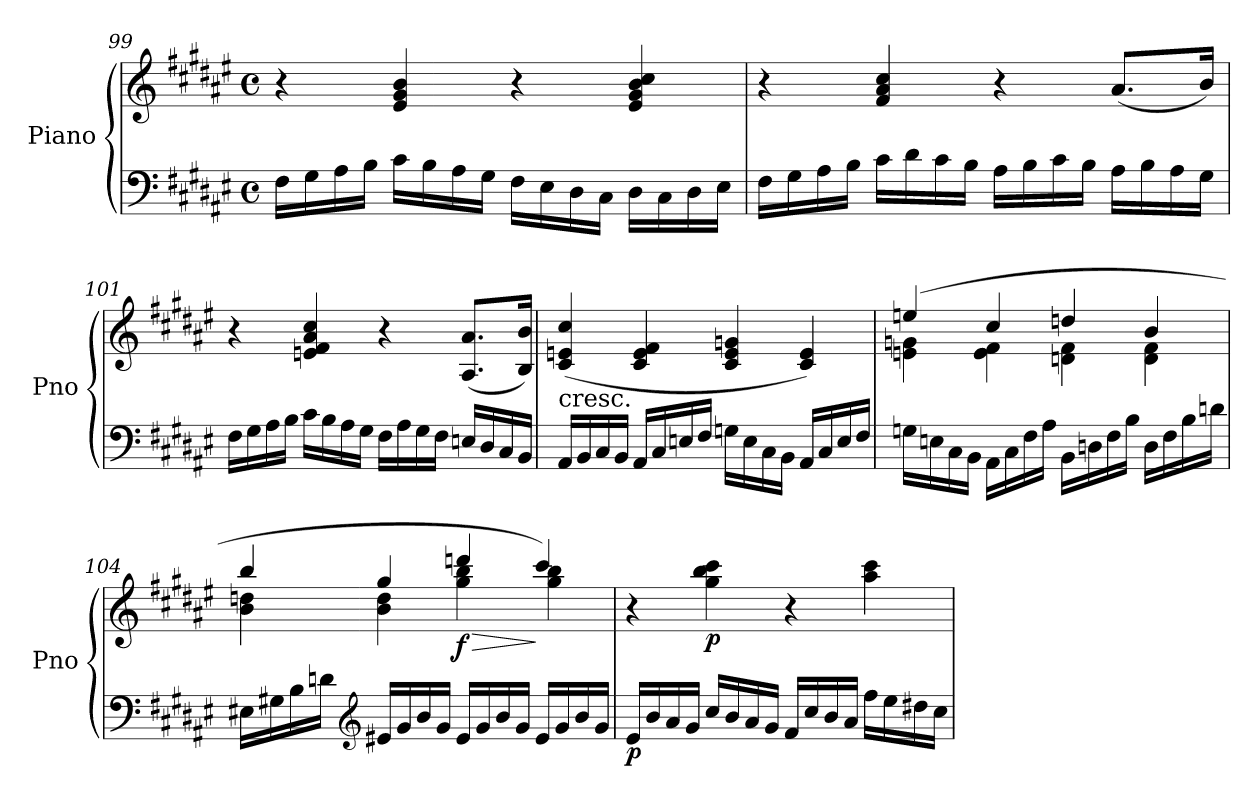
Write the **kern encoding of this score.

**kern	**kern	**dynam
*part1	*part1	*part1
*staff2	*staff1	*staff1/2
*I"Piano	*	*
*I'Pno	*	*
*clefF4	*clefG2	*
*k[f#c#g#d#a#e#]	*k[f#c#g#d#a#e#]	*
*F#:	*F#:	*
*M4/4	*M4/4	*
*met(c)	*met(c)	*
=99	=99	=99
16F#\LL	4r	.
16G#\	.	.
16A#\	.	.
16B\JJ	.	.
16c#\LL	4e#/ 4g#/ 4b/	.
16B\	.	.
16A#\	.	.
16G#\JJ	.	.
16F#\LL	4r	.
16E#\	.	.
16D#\	.	.
16C#\JJ	.	.
16D#\LL	4e#/ 4g#/ 4b/ 4cc#/	.
16C#\	.	.
16D#\	.	.
16E#\JJ	.	.
!!LO:LB:g=z
=100	=100	=100
16F#\LL	4r	.
16G#\	.	.
16A#\	.	.
16B\JJ	.	.
16c#\LL	4f#/ 4a#/ 4cc#/	.
16d#\	.	.
16c#\	.	.
16B\JJ	.	.
16A#\LL	4r	.
16B\	.	.
16c#\	.	.
16B\JJ	.	.
16A#\LL	(8.a#/L	.
16B\	.	.
16A#\	.	.
16G#\JJ	16b/Jk)	.
=101	=101	=101
16F#\LL	4r	.
16G#\	.	.
16A#\	.	.
16B\JJ	.	.
16c#\LL	4en/ 4f#/ 4a#/ 4cc#/	.
16B\	.	.
16A#\	.	.
16G#\JJ	.	.
16F#\LL	4r	.
16A#\	.	.
16G#\	.	.
16F#\JJ	.	.
16En/LL	(8.A#/ 8.a#/L	.
16D#/	.	.
16C#/	.	.
16BB/JJ	16B/ 16b/Jk)	.
=102	=102	=102
!	!LO:TX:b:t=cresc.	!
16AA#/LL	(4c#/ 4en/ 4cc#/	.
16BB/	.	.
16C#/	.	.
16BB/JJ	.	.
16AA#/LL	4c#/ 4e/ 4f#/	.
16C#/	.	.
16En/	.	.
16F#/JJ	.	.
16Gn\LL	4c#/ 4e/ 4gn/	.
16E\	.	.
16C#\	.	.
16BB\JJ	.	.
16AA#/LL	4c#/ 4e/)	.
16C#/	.	.
16E/	.	.
16F#/JJ	.	.
!!LO:LB:g=z
=103	=103	=103
*	*^	*
16Gn\LL	(4een/	4en\ 4gn\	.
16En\	.	.	.
16C#\	.	.	.
16BB\JJ	.	.	.
16AA#\LL	4cc#/	4e\ 4f#\	.
16C#\	.	.	.
16F#\	.	.	.
16A#\JJ	.	.	.
16BB\LL	4ddn/	4dn\ 4f#\	.
16Dn\	.	.	.
16F#\	.	.	.
16B\JJ	.	.	.
16D\LL	4b/	4d\ 4f#\	.
16F#\	.	.	.
16B\	.	.	.
16dn\JJ	.	.	.
=104	=104	=104	=104
16E#X\LL	4bb/	4b\ 4ddn\	.
16G#X\	.	.	.
16B\	.	.	.
16dn\JJ	.	.	.
*clefG2	*	*	*
16e#X/LL	4gg#/	4b\ 4dd\	.
16g#/	.	.	.
16b/	.	.	.
16g#/JJ	.	.	.
!	!	!	!LO:HP:b
!	!	!	!LO:DY:n=1:b
16e#/LL	4dddn/	4gg#\ 4bb\	> f
16g#/	.	.	.
16b/	.	.	.
16g#/JJ	.	.	.
16e#/LL	4ccc#/)	4gg#\ 4bb\	]
16g#/	.	.	.
16b/	.	.	.
16g#/JJ	.	.	.
*	*v	*v	*
!!LO:PB:g=z
=105	=105	=105
!	!	!LO:DY:b=2
16e#/LL	4r	p
16b/	.	.
16a#/	.	.
16g#/JJ	.	.
!	!	!LO:DY:b
16cc#/LL	4gg#\ 4bb\ 4ccc#\	p
16b/	.	.
16a#/	.	.
16g#/JJ	.	.
16f#/LL	4r	.
16cc#/	.	.
16b/	.	.
16a#/JJ	.	.
16ff#\LL	4aa#\ 4ccc#\	.
16ee#\	.	.
16dd#X\	.	.
16cc#\JJ	.	.
=	=	=
*-	*-	*-
